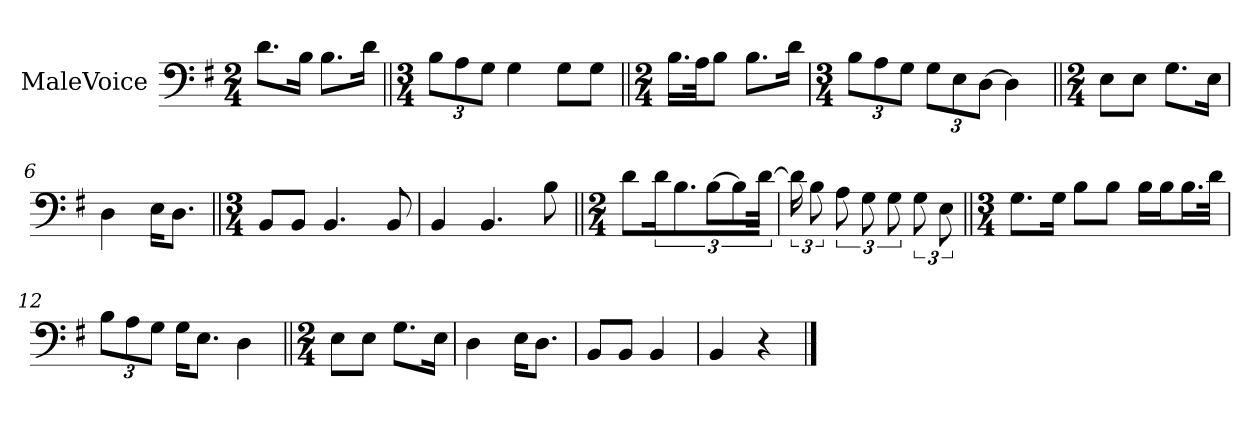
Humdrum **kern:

**kern
*part1
*staff1
*I"MaleVoice
*clefF4
*k[f#]
*M2/4
*MM54
=1
8.d\L
16B\Jk
8.B\L
16d\Jk
=2||
*M3/4
12B\L
12A\
12G\J
4G
8G\L
8G\J
=3||
*M2/4
16.B\LL
32A\Jk
8B\J
8.B\L
16d\Jk
=4
*M3/4
12B\L
12A\
12G\J
12G\L
12E\
[12D\J
4D]
=5||
*M2/4
8E\L
8E\J
8.G\L
16E\Jk
=6
4D
16E\KL
8.D\J
=7||
*M3/4
8BB/L
8BB/J
4.BB
8BB
=8
4BB
4.BB
8B
=9||
*M2/4
8d\L
24d\K
12.B\J
[12B\L
12B\]
[24d\Jk
=10
24d]
12B
12A
12G
12G
12G
12E
=11||
*M3/4
8.G\L
16G\Jk
8B\L
8B\J
16B\LL
16B\J
16.B\L
32d\JJk
=12
12B\L
12A\
12G\J
16G\KL
8.E\J
4D
=13||
*M2/4
8E\L
8E\J
8.G\L
16E\Jk
=14
4D
16E\KL
8.D\J
=15
8BB/L
8BB/J
4BB
=16
4BB
4r
==
*-
